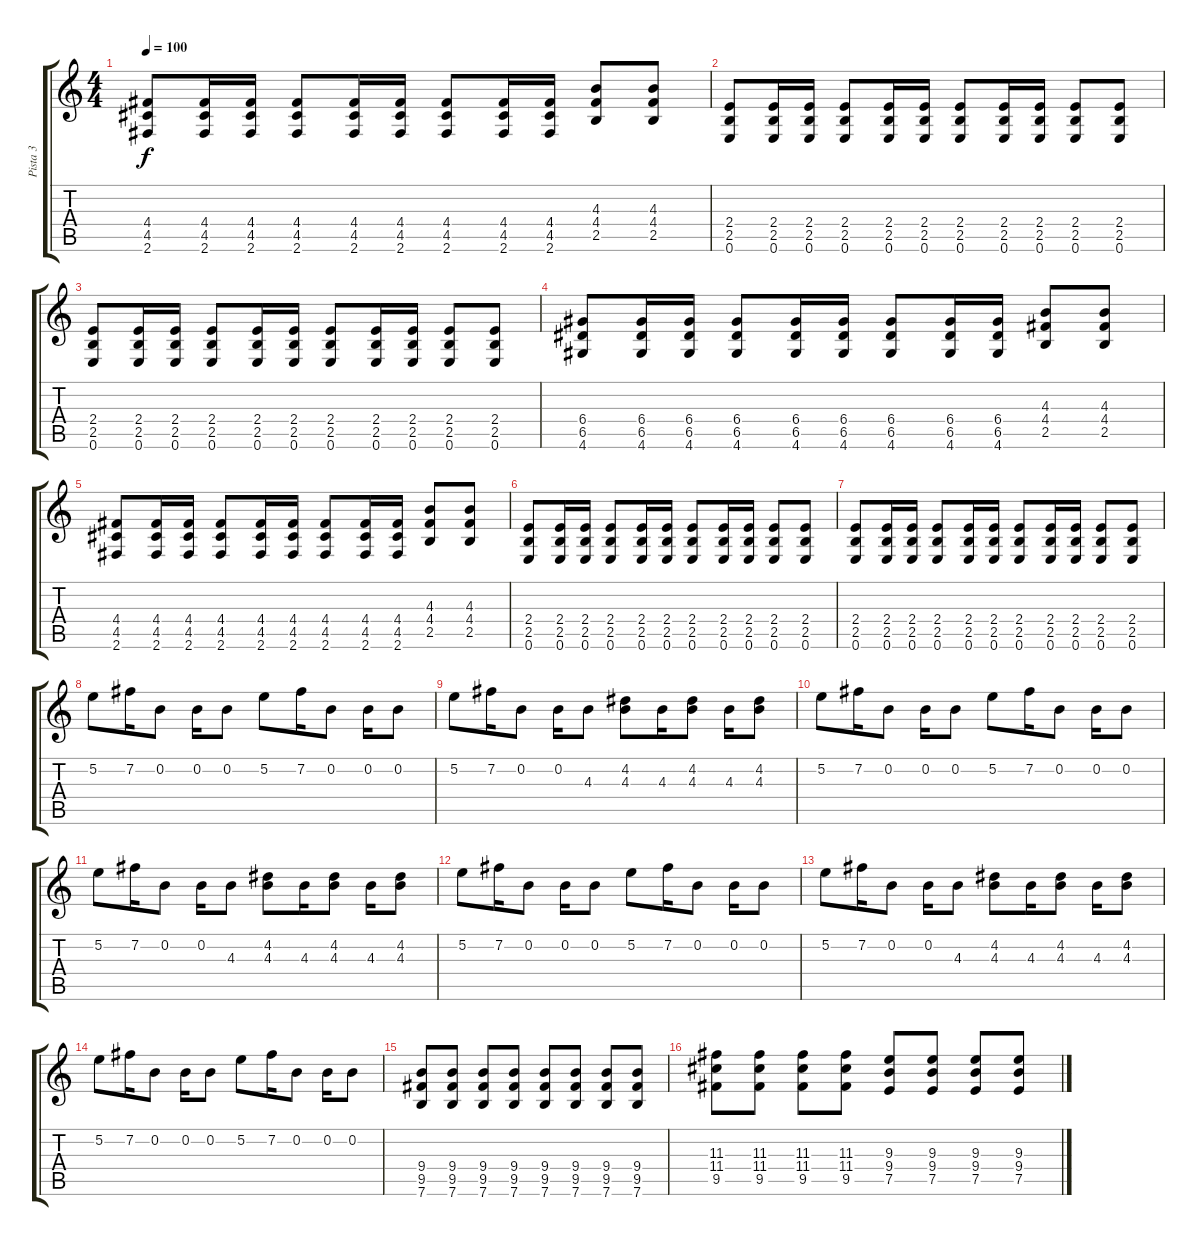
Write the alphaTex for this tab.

\track ("Pista 3" "Pista 3") {instrument overdrivenguitar}
\staff {score tabs}
\tuning (E4 B3 G3 D3 A2 E2) {hide}
\ts (4 4)
\tempo 100
\clef g2
\ks c
(4.4 4.5 2.6).8{dy f} (4.4 4.5 2.6).16 (4.4 4.5 2.6).16 (4.4 4.5 2.6).8 (4.4 4.5 2.6).16 (4.4 4.5 2.6).16 (4.4 4.5 2.6).8 (4.4 4.5 2.6).16 (4.4 4.5 2.6).16 (4.3 4.4 2.5).8 (4.3 4.4 2.5).8 |
(2.4 2.5 0.6).8 (2.4 2.5 0.6).16 (2.4 2.5 0.6).16 (2.4 2.5 0.6).8 (2.4 2.5 0.6).16 (2.4 2.5 0.6).16 (2.4 2.5 0.6).8 (2.4 2.5 0.6).16 (2.4 2.5 0.6).16 (2.4 2.5 0.6).8 (2.4 2.5 0.6).8 |
(2.4 2.5 0.6).8 (2.4 2.5 0.6).16 (2.4 2.5 0.6).16 (2.4 2.5 0.6).8 (2.4 2.5 0.6).16 (2.4 2.5 0.6).16 (2.4 2.5 0.6).8 (2.4 2.5 0.6).16 (2.4 2.5 0.6).16 (2.4 2.5 0.6).8 (2.4 2.5 0.6).8 |
(6.4 6.5 4.6).8 (6.4 6.5 4.6).16 (6.4 6.5 4.6).16 (6.4 6.5 4.6).8 (6.4 6.5 4.6).16 (6.4 6.5 4.6).16 (6.4 6.5 4.6).8 (6.4 6.5 4.6).16 (6.4 6.5 4.6).16 (4.3 4.4 2.5).8 (4.3 4.4 2.5).8 |
(4.4 4.5 2.6).8 (4.4 4.5 2.6).16 (4.4 4.5 2.6).16 (4.4 4.5 2.6).8 (4.4 4.5 2.6).16 (4.4 4.5 2.6).16 (4.4 4.5 2.6).8 (4.4 4.5 2.6).16 (4.4 4.5 2.6).16 (4.3 4.4 2.5).8 (4.3 4.4 2.5).8 |
(2.4 2.5 0.6).8 (2.4 2.5 0.6).16 (2.4 2.5 0.6).16 (2.4 2.5 0.6).8 (2.4 2.5 0.6).16 (2.4 2.5 0.6).16 (2.4 2.5 0.6).8 (2.4 2.5 0.6).16 (2.4 2.5 0.6).16 (2.4 2.5 0.6).8 (2.4 2.5 0.6).8 |
(2.4 2.5 0.6).8 (2.4 2.5 0.6).16 (2.4 2.5 0.6).16 (2.4 2.5 0.6).8 (2.4 2.5 0.6).16 (2.4 2.5 0.6).16 (2.4 2.5 0.6).8 (2.4 2.5 0.6).16 (2.4 2.5 0.6).16 (2.4 2.5 0.6).8 (2.4 2.5 0.6).8 |
5.2.8 7.2.16 0.2.8 0.2.16 0.2.8 5.2.8 7.2.16 0.2.8 0.2.16 0.2.8 |
5.2.8 7.2.16 0.2.8 0.2.16 4.3.8 (4.2 4.3).8 4.3.16 (4.2 4.3).8 4.3.16 (4.2 4.3).8 |
5.2.8 7.2.16 0.2.8 0.2.16 0.2.8 5.2.8 7.2.16 0.2.8 0.2.16 0.2.8 |
5.2.8 7.2.16 0.2.8 0.2.16 4.3.8 (4.2 4.3).8 4.3.16 (4.2 4.3).8 4.3.16 (4.2 4.3).8 |
5.2.8 7.2.16 0.2.8 0.2.16 0.2.8 5.2.8 7.2.16 0.2.8 0.2.16 0.2.8 |
5.2.8 7.2.16 0.2.8 0.2.16 4.3.8 (4.2 4.3).8 4.3.16 (4.2 4.3).8 4.3.16 (4.2 4.3).8 |
5.2.8 7.2.16 0.2.8 0.2.16 0.2.8 5.2.8 7.2.16 0.2.8 0.2.16 0.2.8 |
(9.4 9.5 7.6).8 (9.4 9.5 7.6).8 (9.4 9.5 7.6).8 (9.4 9.5 7.6).8 (9.4 9.5 7.6).8 (9.4 9.5 7.6).8 (9.4 9.5 7.6).8 (9.4 9.5 7.6).8 |
(11.3 11.4 9.5).8 (11.3 11.4 9.5).8 (11.3 11.4 9.5).8 (11.3 11.4 9.5).8 (9.3 9.4 7.5).8 (9.3 9.4 7.5).8 (9.3 9.4 7.5).8 (9.3 9.4 7.5).8
